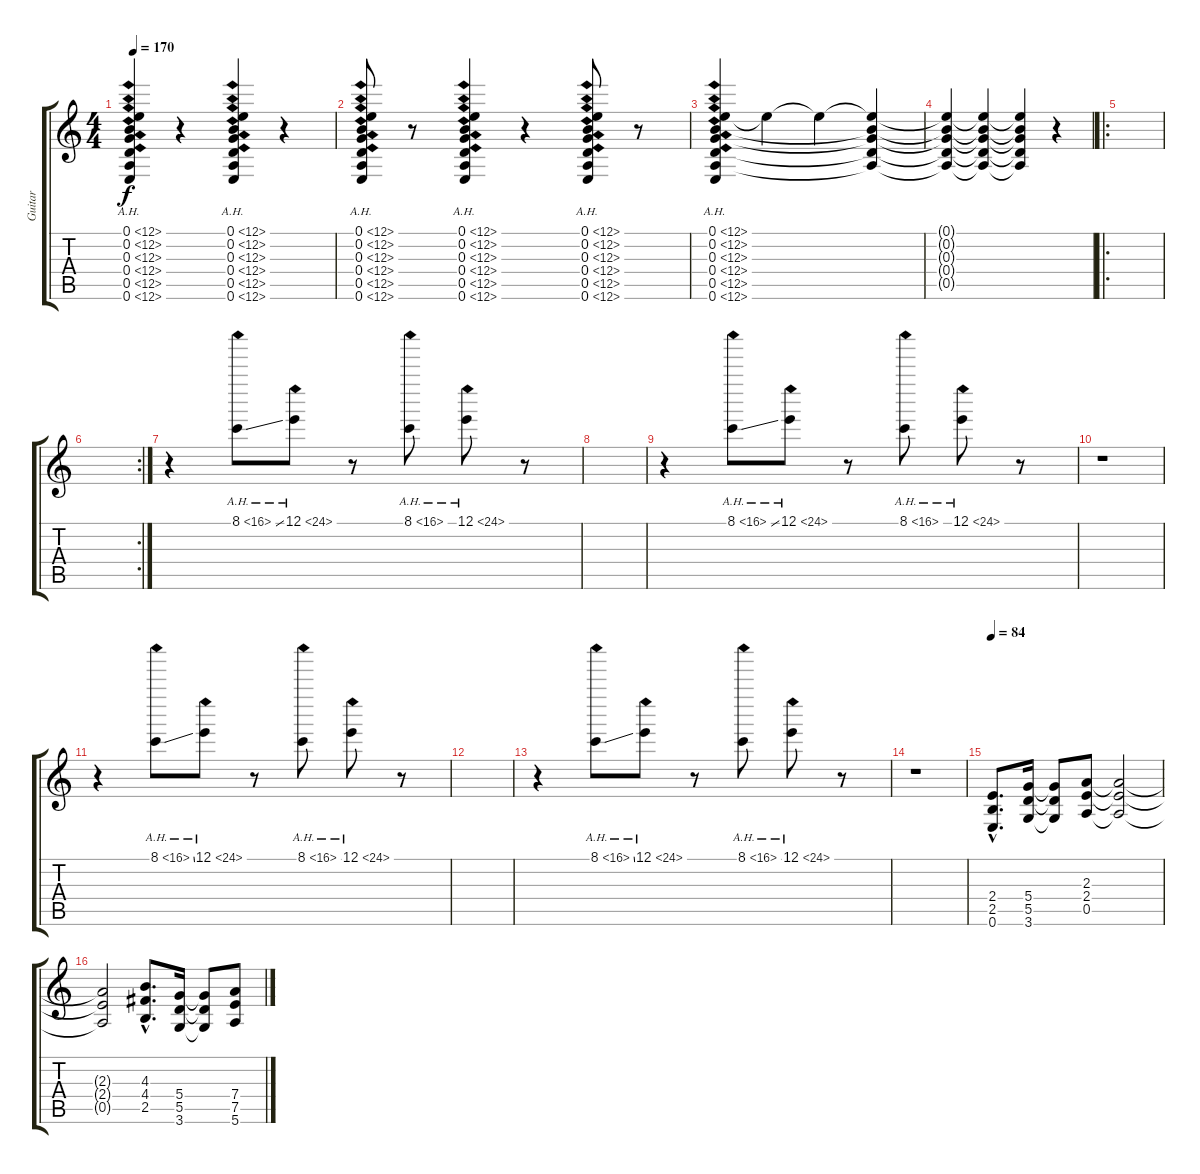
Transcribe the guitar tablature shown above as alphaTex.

\track ("Guitar" "Guitar") {instrument distortionguitar}
\staff {score tabs}
\tuning (E4 B3 G3 D3 A2 E2) {hide}
\ts (4 4)
\tempo 170
\clef g2
\ks c
(0.1{ah 12} 0.2{ah 12} 0.3{ah 12} 0.4{ah 12} 0.5{ah 12} 0.6{ah 12}).4{dy f} r.4 (0.1{ah 12} 0.2{ah 12} 0.3{ah 12} 0.4{ah 12} 0.5{ah 12} 0.6{ah 12}).4 r.4 |
(0.1{ah 12} 0.2{ah 12} 0.3{ah 12} 0.4{ah 12} 0.5{ah 12} 0.6{ah 12}).8 r.8 (0.1{ah 12} 0.2{ah 12} 0.3{ah 12} 0.4{ah 12} 0.5{ah 12} 0.6{ah 12}).4 r.4 (0.1{ah 12} 0.2{ah 12} 0.3{ah 12} 0.4{ah 12} 0.5{ah 12} 0.6{ah 12}).8 r.8 |
(0.1{ah 12} 0.2{ah 12} 0.3{ah 12} 0.4{ah 12} 0.5{ah 12} 0.6{ah 12}).4 0.1{t}.4 0.1{t}.4 (0.1{t} 0.2{t} 0.3{t} 0.4{t} 0.5{t}).4 |
(0.1{t} 0.2{t} 0.3{t} 0.4{t} 0.5{t}).4 (0.1{t} 0.2{t} 0.3{t} 0.4{t} 0.5{t}).4 (0.1{t} 0.2{t} 0.3{t} 0.4{t} 0.5{t}).4 r.4 |
\ro
|
\rc 2
|
r.4 8.1{ah 8 ss}.8 12.1{ah 12}.8 r.8 8.1{ah 8}.8 12.1{ah 12}.8 r.8 |
|
r.4 8.1{ah 8 ss}.8 12.1{ah 12}.8 r.8 8.1{ah 8}.8 12.1{ah 12}.8 r.8 |
r.1 |
r.4 8.1{ah 8 ss}.8 12.1{ah 12}.8 r.8 8.1{ah 8}.8 12.1{ah 12}.8 r.8 |
|
r.4 8.1{ah 8 ss}.8 12.1{ah 12}.8 r.8 8.1{ah 8}.8 12.1{ah 12}.8 r.8 |
r.1 |
\tempo 84
(2.4{hac} 2.5{hac} 0.6{hac}).8{d} (5.4 5.5 3.6).16 (5.4{t} 5.5{t} 3.6{t}).8 (2.3 2.4 0.5).8 (2.3{t} 2.4{t} 0.5{t}).2 |
(2.3{t} 2.4{t} 0.5{t}).2 (4.3{hac} 4.4{hac} 2.5{hac}).8{d} (5.4 5.5 3.6).16 (5.4{t} 5.5{t} 3.6{t}).8 (7.4 7.5 5.6).8
